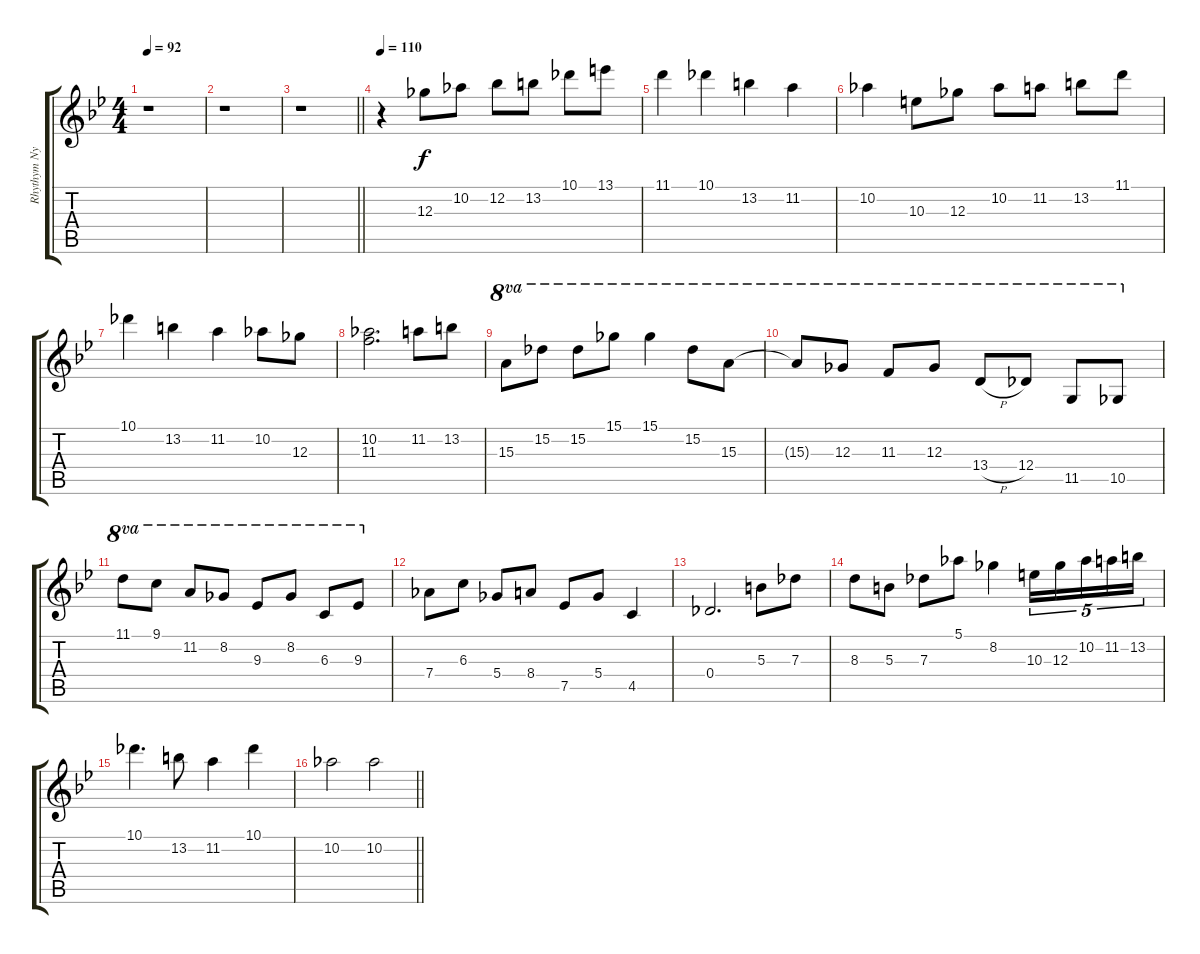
\track ("Rhythym Nylon" "Rhythym Ny") {instrument acousticguitarnylon}
\staff {score tabs}
\tuning (Eb4 Bb3 Gb3 Db3 Ab2 Eb2) {hide}
\ts (4 4)
\tempo 92
\clef g2
\ks bb
r.1{dy f} |
r.1 |
\barLineRight lightlight
r.1 |
\tempo 110
r.4 12.3.8 10.2.8 12.2.8 13.2.8 10.1.8 13.1.8 |
11.1.4 10.1.4 13.2.4 11.2.4 |
10.2.4 10.3.8 12.3.8 10.2.8 11.2.8 13.2.8 11.1.8 |
10.1.4 13.2.4 11.2.4 10.2.8 12.3.8 |
(10.2 11.3).2{d} 11.2.8 13.2.8 |
15.3.8{ot 8va} 15.2.8{ot 8va} 15.2.8{ot 8va} 15.1.8{ot 8va} 15.1.4{ot 8va} 15.2.8{ot 8va} 15.3.8{ot 8va} |
15.3{t}.8{ot 8va} 12.3.8{ot 8va} 11.3.8{ot 8va} 12.3.8{ot 8va} 13.4{h}.8{ot 8va} 12.4.8{ot 8va} 11.5.8{ot 8va} 10.5.8{ot 8va} |
11.1.8{ot 8va} 9.1.8{ot 8va} 11.2.8{ot 8va} 8.2.8{ot 8va} 9.3.8{ot 8va} 8.2.8{ot 8va} 6.3.8{ot 8va} 9.3.8{ot 8va} |
7.4.8 6.3.8 5.4.8 8.4.8 7.5.8 5.4.8 4.5.4 |
0.4.2{d} 5.3.8 7.3.8 |
8.3.8 5.3.8 7.3.8 5.1.8 8.2.4 10.3.16{tu (5 4)} 12.3.16{tu (5 4)} 10.2.16{tu (5 4)} 11.2.16{tu (5 4)} 13.2.16{tu (5 4)} |
10.1.4{d} 13.2.8 11.2.4 10.1.4 |
\barLineRight lightlight
10.2.2 10.2.2
